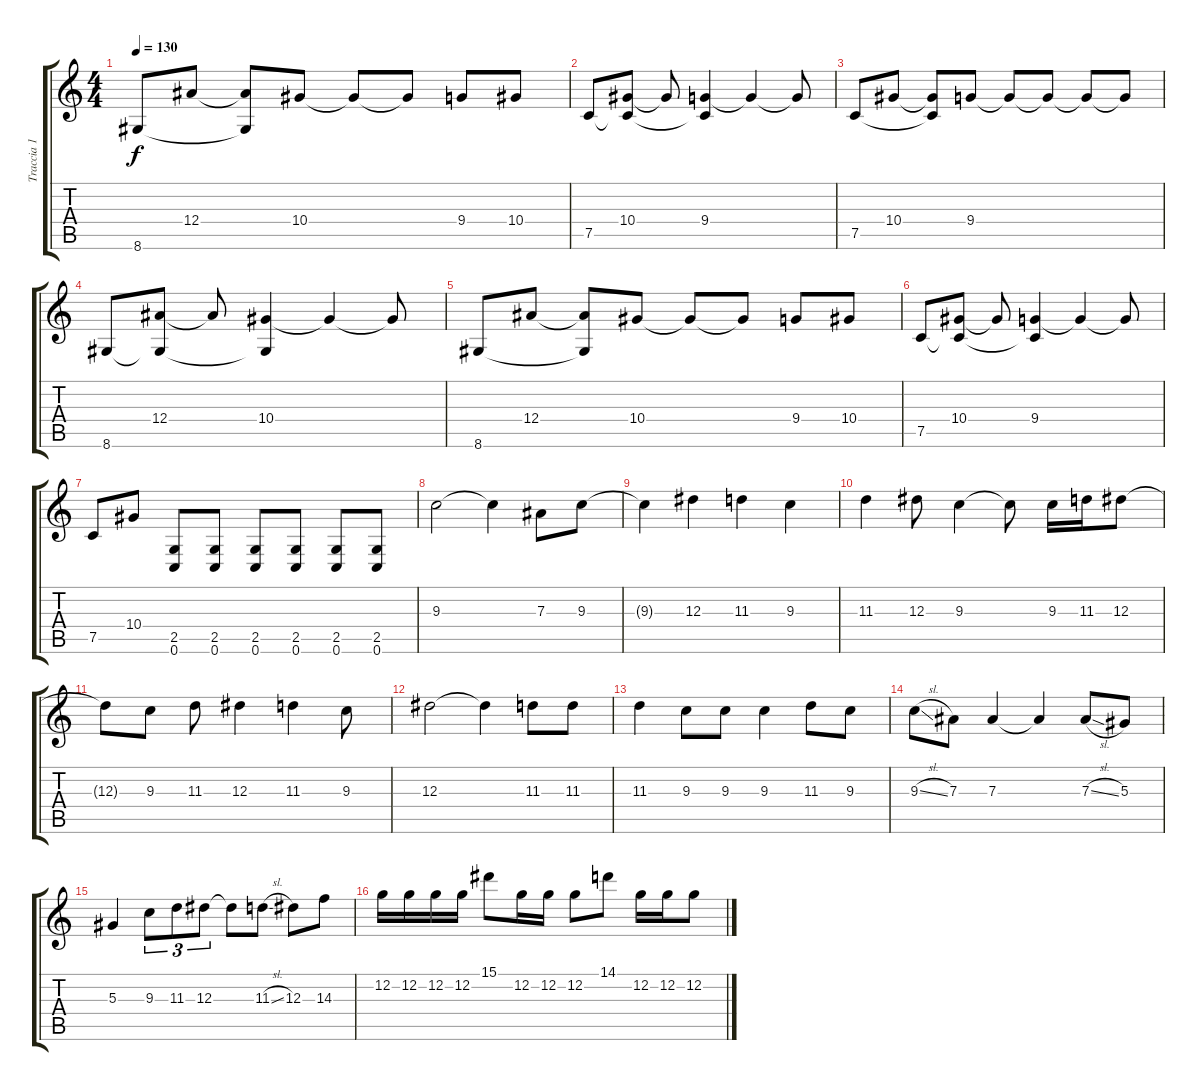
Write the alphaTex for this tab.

\track ("Traccia 1" "Traccia 1") {instrument distortionguitar}
\staff {score tabs}
\tuning (C4 G3 Eb3 Bb2 F2 C2) {hide}
\ts (4 4)
\tempo 130
\clef g2
\ks c
8.6.8{dy f} 12.4.8 (12.4{t} 8.6{t}).8 10.4.8 10.4{t}.8 10.4{t}.8 9.4.8 10.4.8 |
7.5.8 (10.4 7.5{t}).8 10.4{t}.8 (9.4 7.5{t}).4 9.4{t}.4 9.4{t}.8 |
7.5.8 10.4.8 (10.4{t} 7.5{t}).8 9.4.8 9.4{t}.8 9.4{t}.8 9.4{t}.8 9.4{t}.8 |
8.6.8 (12.4 8.6{t}).8 12.4{t}.8 (10.4 8.6{t}).4 10.4{t}.4 10.4{t}.8 |
8.6.8 12.4.8 (12.4{t} 8.6{t}).8 10.4.8 10.4{t}.8 10.4{t}.8 9.4.8 10.4.8 |
7.5.8 (10.4 7.5{t}).8 10.4{t}.8 (9.4 7.5{t}).4 9.4{t}.4 9.4{t}.8 |
7.5.8 10.4.8 (2.5 0.6).8 (2.5 0.6).8 (2.5 0.6).8 (2.5 0.6).8 (2.5 0.6).8 (2.5 0.6).8 |
9.3.2 9.3{t}.4 7.3.8 9.3.8 |
9.3{t}.4 12.3.4 11.3.4 9.3.4 |
11.3.4 12.3.8 9.3.4 9.3{t}.8 9.3.16 11.3.16 12.3.8 |
12.3{t}.8 9.3.8 11.3.8 12.3.4 11.3.4 9.3.8 |
12.3.2 12.3{t}.4 11.3.8 11.3.8 |
11.3.4 9.3.8 9.3.8 9.3.4 11.3.8 9.3.8 |
9.3{sl}.8 7.3.8 7.3.4 7.3{t}.4 7.3{sl}.8 5.3.8 |
5.3.4 9.3.8{tu (3 2)} 11.3.8{tu (3 2)} 12.3.8{tu (3 2)} 12.3{t}.8 11.3{sl}.8 12.3.8 14.3.8 |
12.2.16 12.2.16 12.2.16 12.2.16 15.1.8 12.2.16 12.2.16 12.2.8 14.1.8 12.2.16 12.2.16 12.2.8
